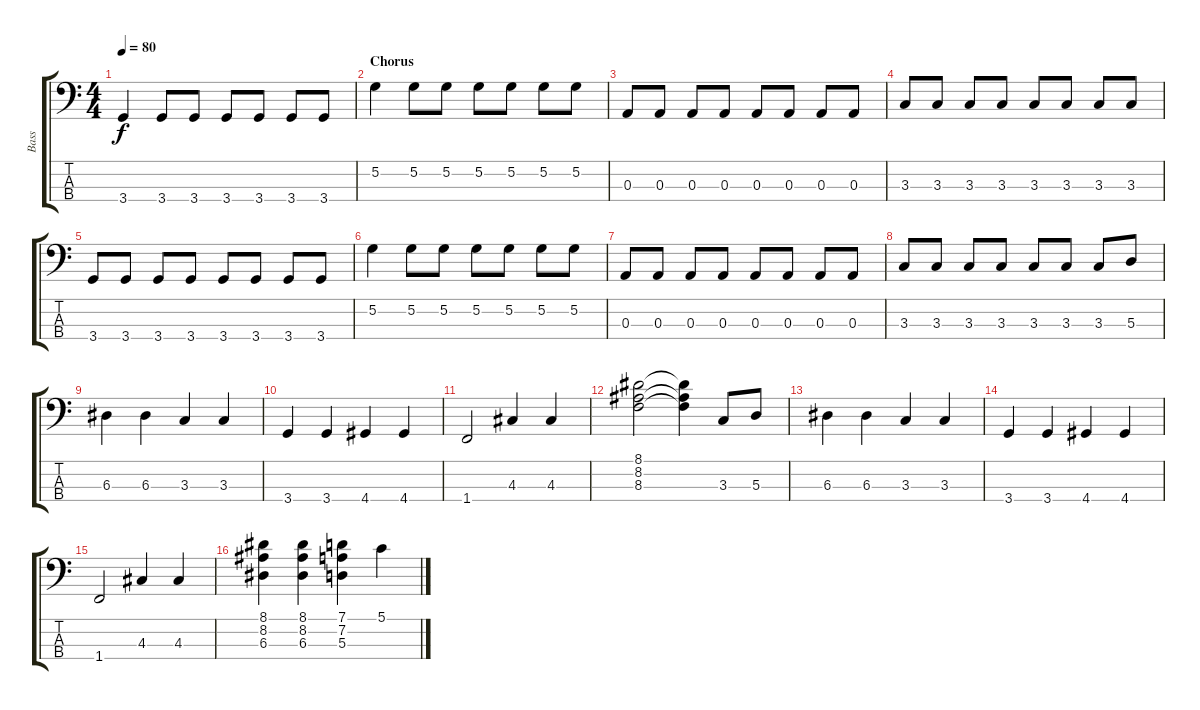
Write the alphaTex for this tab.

\track ("Bass" "Bass") {instrument electricbasspick}
\staff {score tabs}
\tuning (G2 D2 A1 E1) {hide}
\ts (4 4)
\tempo 80
\clef f4
\ks c
3.4.4{dy f} 3.4.8 3.4.8 3.4.8 3.4.8 3.4.8 3.4.8 |
\section ("" "Chorus")
5.2.4 5.2.8 5.2.8 5.2.8 5.2.8 5.2.8 5.2.8 |
0.3.8 0.3.8 0.3.8 0.3.8 0.3.8 0.3.8 0.3.8 0.3.8 |
3.3.8 3.3.8 3.3.8 3.3.8 3.3.8 3.3.8 3.3.8 3.3.8 |
3.4.8 3.4.8 3.4.8 3.4.8 3.4.8 3.4.8 3.4.8 3.4.8 |
5.2.4 5.2.8 5.2.8 5.2.8 5.2.8 5.2.8 5.2.8 |
0.3.8 0.3.8 0.3.8 0.3.8 0.3.8 0.3.8 0.3.8 0.3.8 |
3.3.8 3.3.8 3.3.8 3.3.8 3.3.8 3.3.8 3.3.8 5.3.8 |
6.3.4 6.3.4 3.3.4 3.3.4 |
3.4.4 3.4.4 4.4.4 4.4.4 |
1.4.2 4.3.4 4.3.4 |
(8.1 8.2 8.3).2 (8.1{t} 8.2{t} 8.3{t}).4 3.3.8 5.3.8 |
6.3.4 6.3.4 3.3.4 3.3.4 |
3.4.4 3.4.4 4.4.4 4.4.4 |
1.4.2 4.3.4 4.3.4 |
(8.1 8.2 6.3).4 (8.1 8.2 6.3).4 (7.1 7.2 5.3).4 5.1.4
